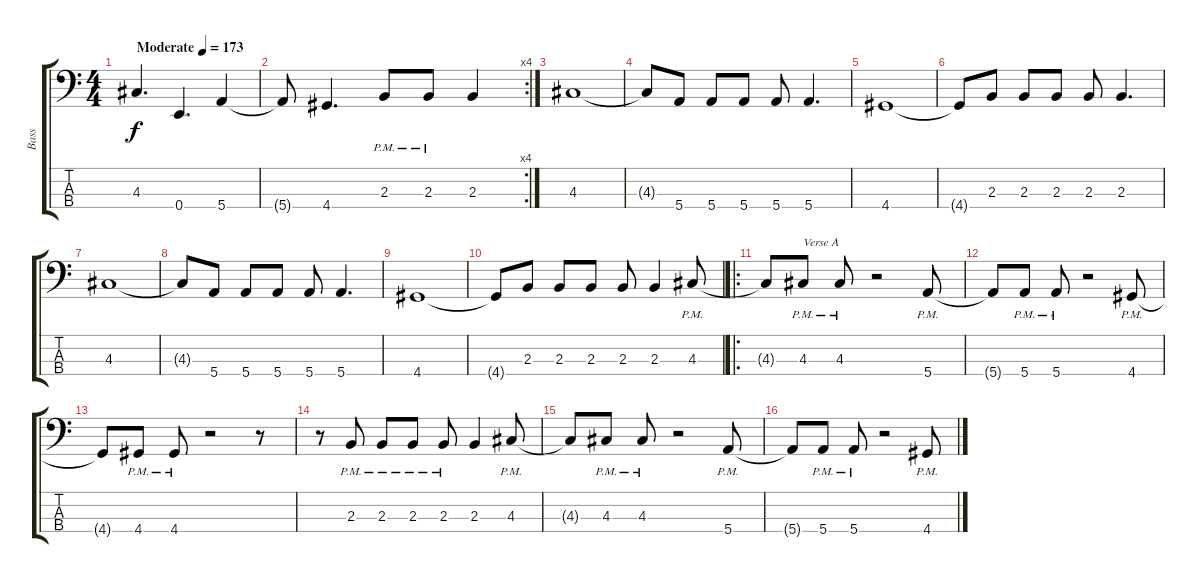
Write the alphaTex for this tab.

\track ("Bass" "Bass") {instrument electricbassfinger}
\staff {score tabs}
\tuning (G2 D2 A1 E1) {hide}
\ts (4 4)
\tempo (173 "Moderate")
\clef f4
\ks c
4.3.4{d dy f instrument electricbassfinger} 0.4.4{d} 5.4.4 |
\rc 4
5.4{t}.8 4.4.4{d} 2.3{pm}.8 2.3{pm}.8 2.3.4 |
4.3.1 |
4.3{t}.8 5.4.8 5.4.8 5.4.8 5.4.8 5.4.4{d} |
4.4.1 |
4.4{t}.8 2.3.8 2.3.8 2.3.8 2.3.8 2.3.4{d} |
4.3.1 |
4.3{t}.8 5.4.8 5.4.8 5.4.8 5.4.8 5.4.4{d} |
4.4.1 |
4.4{t}.8 2.3.8 2.3.8 2.3.8 2.3.8 2.3.4 4.3{pm}.8 |
\ro
4.3{t}.8 4.3{pm}.8{txt "Verse A"} 4.3{pm}.8 r.2 5.4{pm}.8 |
5.4{t}.8 5.4{pm}.8 5.4{pm}.8 r.2 4.4{pm}.8 |
4.4{t}.8 4.4{pm}.8 4.4{pm}.8 r.2 r.8 |
r.8 2.3{pm}.8 2.3{pm}.8 2.3{pm}.8 2.3{pm}.8 2.3.4 4.3{pm}.8 |
4.3{t}.8 4.3{pm}.8 4.3{pm}.8 r.2 5.4{pm}.8 |
5.4{t}.8 5.4{pm}.8 5.4{pm}.8 r.2 4.4{pm}.8
